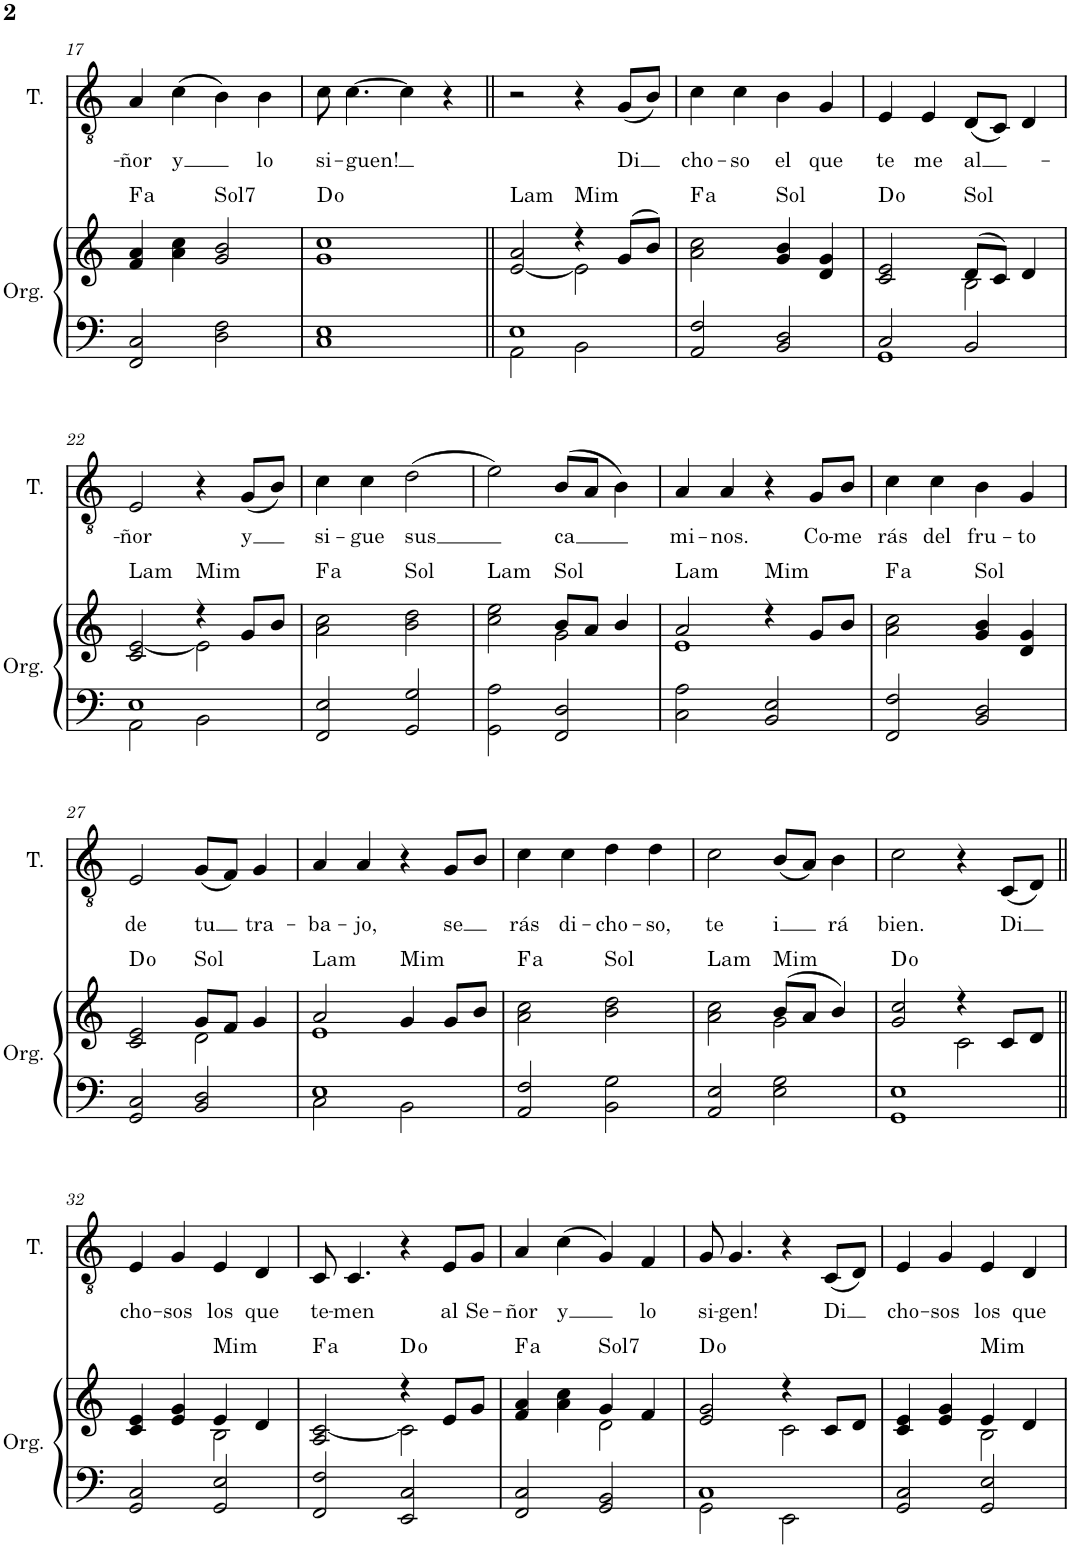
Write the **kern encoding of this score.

**kern	**kern	**harte	**kern	**text
*part2	*part2	*part2	*part1	*part1
*staff3	*staff2	*	*staff1	*staff1
*I"Órgano	*	*	*I"Tenor	*
*	*	*	*I'T.	*
!!LO:PB:g=z
*clefF4	*clefG2	*	*clefGv2	*
*k[]	*k[]	*	*k[]	*
*M4/4	*M4/4	*	*M4/4	*
=17	=17	=17	=17	=17
!	!	!LO:H:kt=a	!	!LO:LY:b
2FF/ 2C/	4f/ 4a/	.	4A/	-ñor
!	!	!	!	!LO:LY:b
.	4a\ 4cc\	.	(4c\	y
!	!	!LO:H:kt=Sol7	!	!
2D\ 2F\	2g/ 2b/	N	4B\)	.
!	!	!	!	!LO:LY:b
.	.	.	4B\	lo
=18	=18	=18	=18	=18
!	!	!	!	!LO:LY:b
1C 1E	1g 1cc	D:dim	8c\	si-
!	!	!	!	!LO:LY:b
.	.	.	[4.c\	-guen!
.	.	.	4c\]	.
.	.	.	4r	.
=19||	=19||	=19||	=19||	=19||
*^	*^	*	*	*
!	!	!	!	!LO:H:kt=Lam	!	!
1E	2AA\	[2e/ 2an/	2ryy	N	2r	.
!	!	!	!	!LO:H:kt=Mim	!	!
.	2BB\	4r	2e\]	N	4r	.
!	!	!	!	!	!	!LO:LY:b
.	.	(8g/L	.	.	(8G/L	-Di
.	.	8b/J)	.	.	8B/J)	.
*v	*v	*	*	*	*	*
*	*v	*v	*	*	*
=20	=20	=20	=20	=20
!	!	!LO:H:kt=a	!	!LO:LY:b
2AA/ 2F/	2a\ 2cc\	.	4c\	cho-
!	!	!	!	!LO:LY:b
.	.	.	4c\	-so
!	!	!LO:H:kt=Sol	!	!LO:LY:b
2BB/ 2D/	4g/ 4b/	N	4B\	el
!	!	!	!	!LO:LY:b
.	4d/ 4g/	.	4G/	que
=21	=21	=21	=21	=21
*^	*^	*	*	*
!	!	!	!	!	!	!LO:LY:b
2C/	1GG	2c/ 2e/	2ryy	D:dim	4E/	te
!	!	!	!	!	!	!LO:LY:b
.	.	.	.	.	4E/	-me
!	!	!	!	!LO:H:kt=Sol	!	!LO:LY:b
2BB/	.	(8d/L	2B\	N	(8D/L	al
.	.	8c/J)	.	.	8C/J)	.
.	.	4d/	.	.	4D/	.
!!LO:LB:g=z
=22	=22	=22	=22	=22	=22	=22
!	!	!	!	!LO:H:kt=Lam	!	!LO:LY:b
1E	2AA\	2c/ [2e/	2ryy	N	2E/	-ñor
!	!	!	!	!LO:H:kt=Mim	!	!
.	2BB\	4r	2e\]	N	4r	.
!	!	!	!	!	!	!LO:LY:b
.	.	8g/L	.	.	(8G/L	y
.	.	8b/J	.	.	8B/J)	.
*v	*v	*	*	*	*	*
*	*v	*v	*	*	*
=23	=23	=23	=23	=23
!	!	!LO:H:kt=a	!	!LO:LY:b
2FF/ 2E/	2a\ 2cc\	.	4c\	si-
!	!	!	!	!LO:LY:b
.	.	.	4c\	-gue
!	!	!LO:H:kt=Sol	!	!LO:LY:b
2GG/ 2G/	2b\ 2dd\	N	(2d\	sus
=24	=24	=24	=24	=24
*	*^	*	*	*
!	!	!	!LO:H:kt=Lam	!	!
2GG\ 2A\	2cc\ 2ee\	2ryy	N	2e\)	.
!	!	!	!LO:H:kt=Sol	!	!LO:LY:b
2FF/ 2D/	8b/L	2g\	N	(8B/L	ca
.	8a/J	.	.	8A/J	.
.	4b/	.	.	4B\)	.
=25	=25	=25	=25	=25	=25
!	!	!	!LO:H:kt=Lam	!	!LO:LY:b
2C\ 2A\	2a/	1e	N	4A/	mi-
!	!	!	!	!	!LO:LY:b
.	.	.	.	4A/	-nos.
!	!	!	!LO:H:kt=Mim	!	!
2BB/ 2E/	4r	.	N	4r	.
!	!	!	!	!	!LO:LY:b
.	8g/L	.	.	8G/L	Co-
!	!	!	!	!	!LO:LY:b
.	8b/J	.	.	8B/J	-me
*	*v	*v	*	*	*
=26	=26	=26	=26	=26
!	!	!LO:H:kt=a	!	!LO:LY:b
2FF/ 2F/	2a\ 2cc\	.	4c\	rás
!	!	!	!	!LO:LY:b
.	.	.	4c\	del
!	!	!LO:H:kt=Sol	!	!LO:LY:b
2BB/ 2D/	4g/ 4b/	N	4B\	fru-
!	!	!	!	!LO:LY:b
.	4d/ 4g/	.	4G/	-to
!!LO:LB:g=z
=27	=27	=27	=27	=27
*	*^	*	*	*
!	!	!	!	!	!LO:LY:b
2GG/ 2C/	2c/ 2e/	2ryy	D:dim	2E/	de
!	!	!	!LO:H:kt=Sol	!	!LO:LY:b
2BB/ 2D/	8g/L	2d\	N	(8G/L	tu
.	8f/J	.	.	8F/J)	.
!	!	!	!	!	!LO:LY:b
.	4g/	.	.	4G/	tra-
=28	=28	=28	=28	=28	=28
*^	*	*	*	*	*
!	!	!	!	!LO:H:kt=Lam	!	!LO:LY:b
1E	2C\	2an/	1e	N	4A/	-ba-
!	!	!	!	!	!	!LO:LY:b
.	.	.	.	.	4A/	-jo,
!	!	!	!	!LO:H:kt=Mim	!	!
.	2BB\	4g/	.	N	4r	.
!	!	!	!	!	!	!LO:LY:b
.	.	8g/L	.	.	8G/L	se
.	.	8b/J	.	.	8B/J	.
*v	*v	*	*	*	*	*
*	*v	*v	*	*	*
=29	=29	=29	=29	=29
!	!	!LO:H:kt=a	!	!LO:LY:b
2AA/ 2F/	2a\ 2cc\	.	4c\	rás
!	!	!	!	!LO:LY:b
.	.	.	4c\	di-
!	!	!LO:H:kt=Sol	!	!LO:LY:b
2BB\ 2G\	2b\ 2dd\	N	4d\	-cho-
!	!	!	!	!LO:LY:b
.	.	.	4d\	-so,
=30	=30	=30	=30	=30
*	*^	*	*	*
!	!	!	!LO:H:kt=Lam	!	!LO:LY:b
2AA/ 2E/	2a\ 2cc\	2ryy	N	2c\	te
!	!	!	!LO:H:kt=Mim	!	!LO:LY:b
2E\ 2G\	(8b/L	2g\	N	(8B/L	i
.	8a/J	.	.	8A/J)	.
!	!	!	!	!	!LO:LY:b
.	4b/)	.	.	4B\	rá
=31	=31	=31	=31	=31	=31
!	!	!	!	!	!LO:LY:b
1GG 1E	2g/ 2cc/	2ryy	D:dim	2c\	bien.
.	4r	2c\	.	4r	.
!	!	!	!	!	!LO:LY:b
.	8c/L	.	.	(8C/L	Di
.	8d/J	.	.	8D/J)	.
!!LO:LB:g=z
=32||	=32||	=32||	=32||	=32||	=32||
!	!	!	!	!	!LO:LY:b
2GG/ 2C/	4c/ 4e/	2ryy	.	4E/	cho-
!	!	!	!	!	!LO:LY:b
.	4e/ 4g/	.	.	4G/	-sos
!	!	!	!LO:H:kt=Mim	!	!LO:LY:b
2GG/ 2E/	4e/	2B\	N	4E/	los
!	!	!	!	!	!LO:LY:b
.	4d/	.	.	4D/	que
=33	=33	=33	=33	=33	=33
!	!	!	!LO:H:kt=a	!	!LO:LY:b
2FF/ 2F/	2A/ [2c/	2ryy	.	8C/	te-
!	!	!	!	!	!LO:LY:b
.	.	.	.	4.C/	-men
2EE/ 2C/	4r	2c\]	D:dim	4r	.
!	!	!	!	!	!LO:LY:b
.	8e/L	.	.	8E/L	al
!	!	!	!	!	!LO:LY:b
.	8g/J	.	.	8G/J	Se-
=34	=34	=34	=34	=34	=34
!	!	!	!LO:H:kt=a	!	!LO:LY:b
2FF/ 2C/	4f/ 4an/	2ryy	.	4A/	-ñor
!	!	!	!	!	!LO:LY:b
.	4a\ 4cc\	.	.	(4c\	y
!	!	!	!LO:H:kt=Sol7	!	!
2GG/ 2BB/	4g/	2d\	N	4G/)	.
!	!	!	!	!	!LO:LY:b
.	4f/	.	.	4F/	lo
=35	=35	=35	=35	=35	=35
*^	*	*	*	*	*
!	!	!	!	!	!	!LO:LY:b
1C	2GG\	2e/ 2g/	2ryy	D:dim	8G/	si-
!	!	!	!	!	!	!LO:LY:b
.	.	.	.	.	4.G/	-gen!
.	2EE\	4r	2c\	.	4r	.
!	!	!	!	!	!	!LO:LY:b
.	.	8c/L	.	.	(8C/L	-Di
.	.	8d/J	.	.	8D/J)	.
*v	*v	*	*	*	*	*
=36	=36	=36	=36	=36	=36
!	!	!	!	!	!LO:LY:b
2GG/ 2C/	4c/ 4e/	2ryy	.	4E/	cho-
!	!	!	!	!	!LO:LY:b
.	4e/ 4g/	.	.	4G/	-sos
!	!	!	!LO:H:kt=Mim	!	!LO:LY:b
2GG/ 2E/	4e/	2B\	N	4E/	los
!	!	!	!	!	!LO:LY:b
.	4d/	.	.	4D/	que
*	*v	*v	*	*	*
=	=	=	=	=
*-	*-	*-	*-	*-
